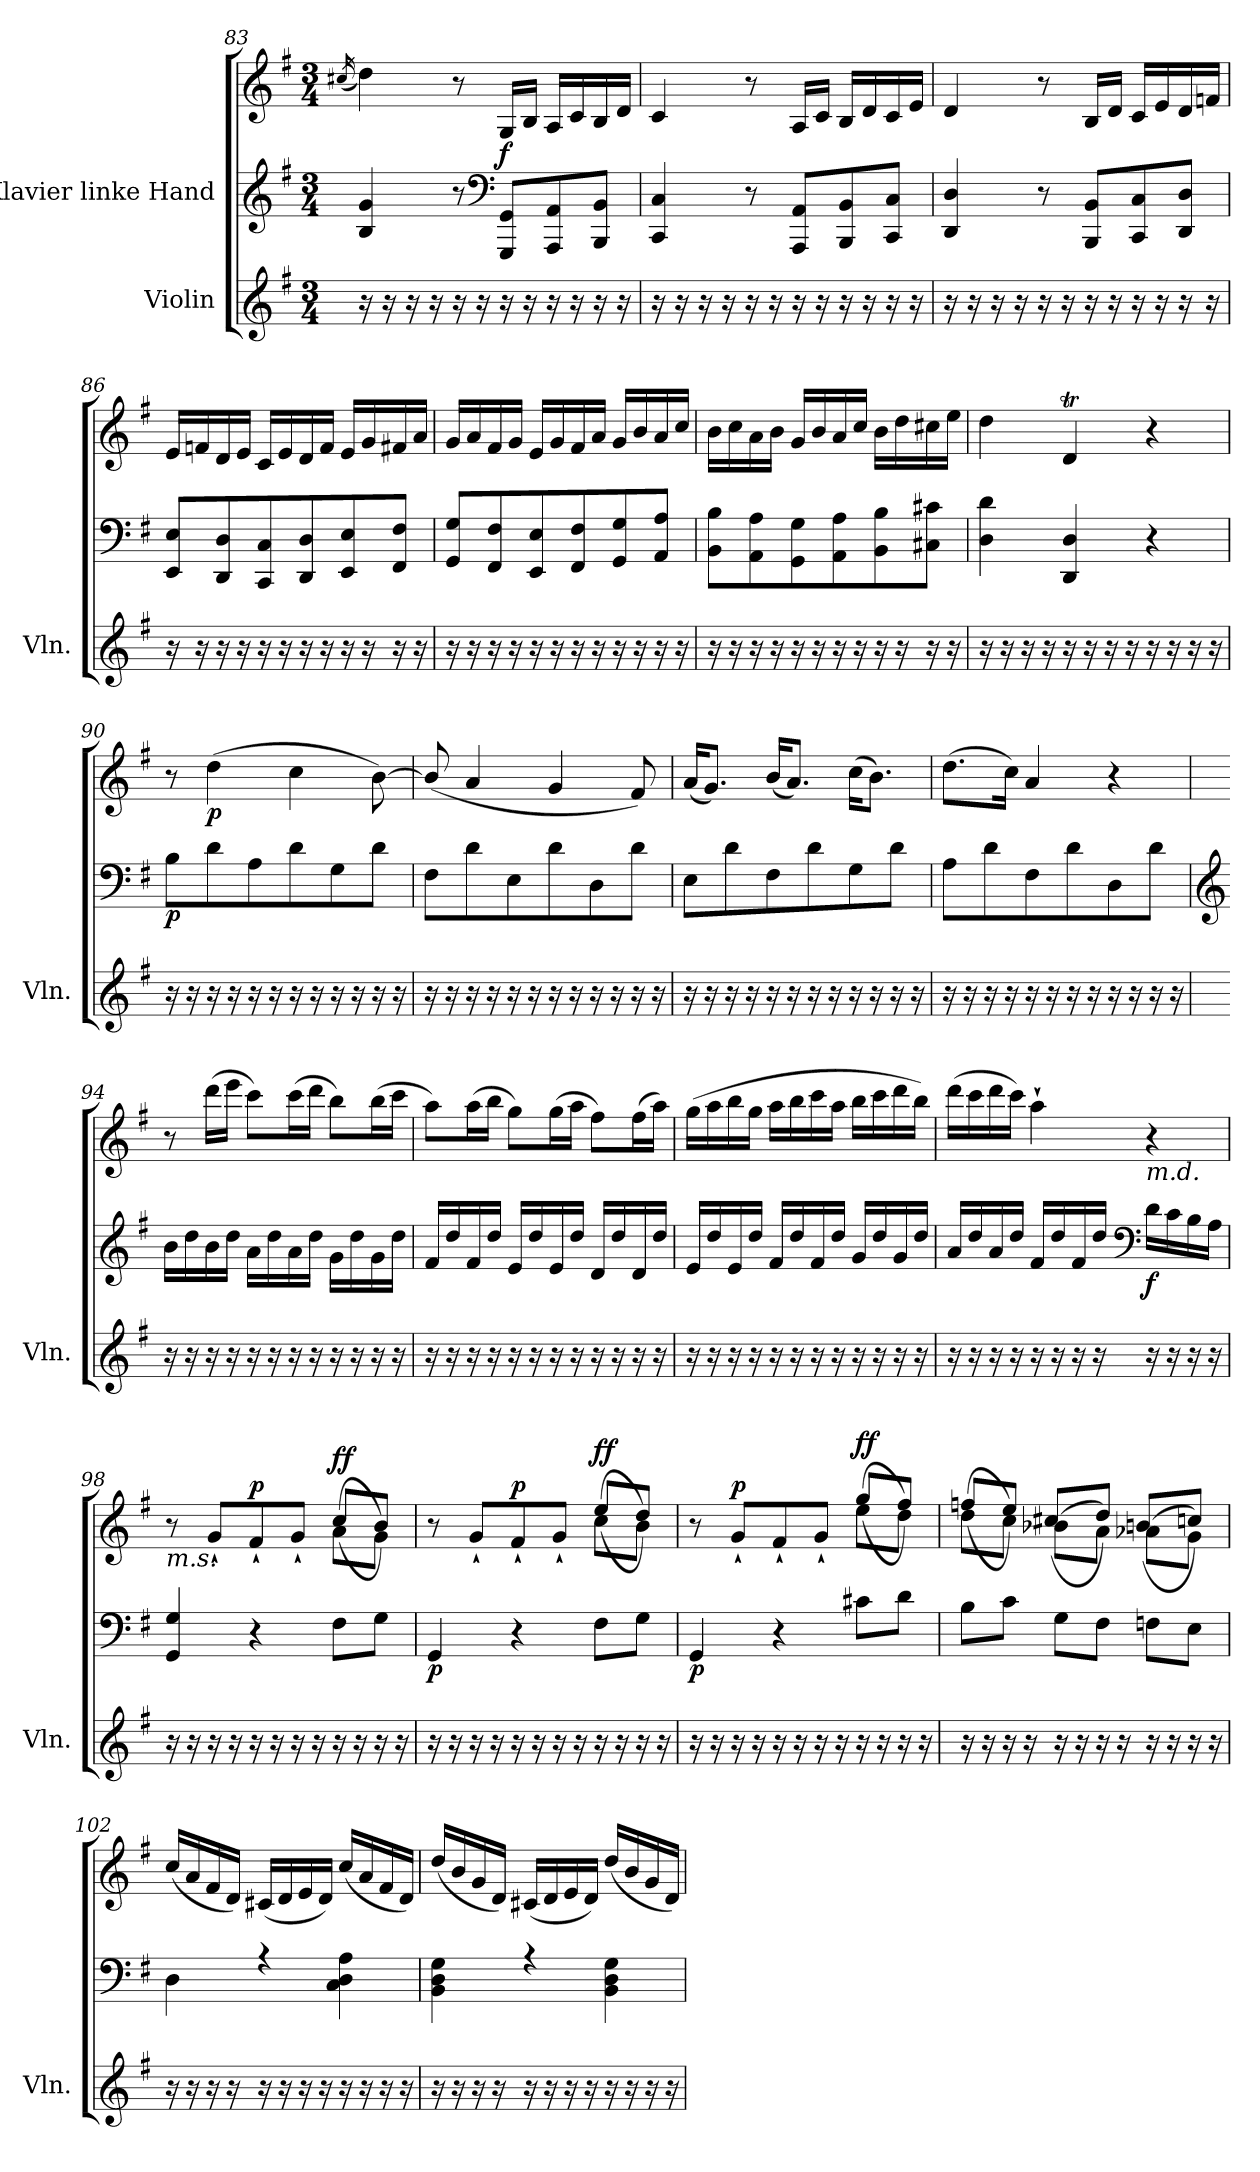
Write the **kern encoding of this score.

**kern	**kern	**kern	**dynam
*part2	*part1	*part1	*part1
*staff3	*staff2	*staff1	*staff1/2
*I"Violin	*I"Klavier linke Hand	*	*
*I'Vln.	*	*	*
*clefG2	*clefG2	*clefG2	*
*k[f#]	*k[f#]	*k[f#]	*
*M3/4	*M3/4	*M3/4	*
=83	=83	=83	=83
.	.	(<16qcc#X/	.
16r	4B/ 4g/	4dd\)	.
16r	.	.	.
16r	.	.	.
16r	.	.	.
16r	8r	8r	.
16r	.	.	.
*	*clefF4	*	*
!	!	!	!LO:DY:a=2
16r	8GGG/ 8GG/L	16G/LL	f
16r	.	16B/JJ	.
16r	8AAA/ 8AA/	16A/LL	.
16r	.	16c/	.
16r	8BBB/ 8BB/J	16B/	.
16r	.	16d/JJ	.
=84	=84	=84	=84
16r	4CC/ 4C/	4c/	.
16r	.	.	.
16r	.	.	.
16r	.	.	.
16r	8r	8r	.
16r	.	.	.
16r	8AAA/ 8AA/L	16A/LL	.
16r	.	16c/JJ	.
16r	8BBB/ 8BB/	16B/LL	.
16r	.	16d/	.
16r	8CC/ 8C/J	16c/	.
16r	.	16e/JJ	.
=85	=85	=85	=85
16r	4DD/ 4D/	4d/	.
16r	.	.	.
16r	.	.	.
16r	.	.	.
16r	8r	8r	.
16r	.	.	.
16r	8BBB/ 8BB/L	16B/LL	.
16r	.	16d/JJ	.
16r	8CC/ 8C/	16c/LL	.
16r	.	16e/	.
16r	8DD/ 8D/J	16d/	.
16r	.	16fn/JJ	.
!!LO:PB:g=z
=86	=86	=86	=86
16r	8EE/ 8E/L	16e/LL	.
16r	.	16fn/	.
16r	8DD/ 8D/	16d/	.
16r	.	16e/JJ	.
16r	8CC/ 8C/	16c/LL	.
16r	.	16e/	.
16r	8DD/ 8D/	16d/	.
16r	.	16f/JJ	.
16r	8EE/ 8E/	16e/LL	.
16r	.	16g/	.
16r	8FF#/ 8F#/J	16f#X/	.
16r	.	16a/JJ	.
=87	=87	=87	=87
16r	8GG/ 8G/L	16g/LL	.
16r	.	16a/	.
16r	8FF#/ 8F#/	16f#/	.
16r	.	16g/JJ	.
16r	8EE/ 8E/	16e/LL	.
16r	.	16g/	.
16r	8FF#/ 8F#/	16f#/	.
16r	.	16a/JJ	.
16r	8GG/ 8G/	16g/LL	.
16r	.	16b/	.
16r	8AA/ 8A/J	16a/	.
16r	.	16cc/JJ	.
=88	=88	=88	=88
16r	8BB\ 8B\L	16b\LL	.
16r	.	16cc\	.
16r	8AA\ 8A\	16a\	.
16r	.	16b\JJ	.
16r	8GG\ 8G\	16g/LL	.
16r	.	16b/	.
16r	8AA\ 8A\	16a/	.
16r	.	16cc/JJ	.
16r	8BB\ 8B\	16b\LL	.
16r	.	16dd\	.
16r	8C#X\ 8c#X\J	16cc#X\	.
16r	.	16ee\JJ	.
=89	=89	=89	=89
16r	4D\ 4d\	4dd\	.
16r	.	.	.
16r	.	.	.
16r	.	.	.
16r	4DD/ 4D/	4dT/	.
16r	.	.	.
16r	.	.	.
16r	.	.	.
16r	4r	4r	.
16r	.	.	.
16r	.	.	.
16r	.	.	.
!!LO:LB:g=z
=90	=90	=90	=90
!	!	!	!LO:DY:b=2
16r	8B\L	8r	p
16r	.	.	.
!	!	!	!LO:DY:b
16r	8d\	(>4dd\	p
16r	.	.	.
16r	8A\	.	.
16r	.	.	.
16r	8d\	4cc\	.
16r	.	.	.
16r	8G\	.	.
16r	.	.	.
16r	8d\J	[8b\)	.
16r	.	.	.
=91	=91	=91	=91
16r	8F#\L	(<8b/]	.
16r	.	.	.
16r	8d\	4a/	.
16r	.	.	.
16r	8E\	.	.
16r	.	.	.
16r	8d\	4g/	.
16r	.	.	.
16r	8D\	.	.
16r	.	.	.
16r	8d\J	8f#/)	.
16r	.	.	.
=92	=92	=92	=92
16r	8E\L	(<16a/KL	.
16r	.	8.g/J)	.
16r	8d\	.	.
16r	.	.	.
16r	8F#\	(<16b/KL	.
16r	.	8.a/J)	.
16r	8d\	.	.
16r	.	.	.
16r	8G\	(>16cc\KL	.
16r	.	8.b\J)	.
16r	8d\J	.	.
16r	.	.	.
!!LO:LB:g=z
=93	=93	=93	=93
16r	8A\L	(>8.dd\L	.
16r	.	.	.
16r	8d\	.	.
16r	.	16cc\Jk)	.
16r	8F#\	4a/	.
16r	.	.	.
16r	8d\	.	.
16r	.	.	.
16r	8D\	4r	.
16r	.	.	.
16r	8d\J	.	.
16r	.	.	.
=94	=94	=94	=94
*	*clefG2	*	*
16r	16b\LL	8r	.
16r	16dd\	.	.
16r	16b\	(>16ddd\LL	.
16r	16dd\JJ	16eee\JJ	.
16r	16a\LL	8ccc\L)	.
16r	16dd\	.	.
16r	16a\	(>16ccc\L	.
16r	16dd\JJ	16ddd\JJ	.
16r	16g\LL	8bb\L)	.
16r	16dd\	.	.
16r	16g\	(>16bb\L	.
16r	16dd\JJ	16ccc\JJ	.
=95	=95	=95	=95
16r	16f#/LL	8aa\L)	.
16r	16dd/	.	.
16r	16f#/	(>16aa\L	.
16r	16dd/JJ	16bb\JJ	.
16r	16e/LL	8gg\L)	.
16r	16dd/	.	.
16r	16e/	(>16gg\L	.
16r	16dd/JJ	16aa\JJ	.
16r	16d/LL	8ff#\L)	.
16r	16dd/	.	.
16r	16d/	(>16ff#\L	.
16r	16dd/JJ	16aa\JJ)	.
=96	=96	=96	=96
16r	16e/LL	(>16gg\LL	.
16r	16dd/	16aa\	.
16r	16e/	16bb\	.
16r	16dd/JJ	16gg\JJ	.
16r	16f#/LL	16aa\LL	.
16r	16dd/	16bb\	.
16r	16f#/	16ccc\	.
16r	16dd/JJ	16aa\JJ	.
16r	16g/LL	16bb\LL	.
16r	16dd/	16ccc\	.
16r	16g/	16ddd\	.
16r	16dd/JJ	16bb\JJ)	.
!!LO:PB:g=z
=97	=97	=97	=97
16r	16a/LL	(>16ddd\LL	.
16r	16dd/	16ccc\	.
16r	16a/	16ddd\	.
16r	16dd/JJ	16ccc\JJ)	.
16r	16f#/LL	4aa`\	.
16r	16dd/	.	.
16r	16f#/	.	.
16r	16dd/JJ	.	.
*	*clefF4	*	*
!	!	!LO:TX:b:i:t=m.d.	!
!	!	!	!LO:DY:b=2
16r	16d\LL	4r	f
16r	16c\	.	.
16r	16B\	.	.
16r	16A\JJ	.	.
=98	=98	=98	=98
*	*	*^	*
!	!	!LO:TX:b:i:t=m.s.	!	!
16r	4GG/ 4G/	8r	2ryy	.
16r	.	.	.	.
16r	.	8g`/L	.	.
16r	.	.	.	.
!	!	!	!	!LO:DY:a
16r	4r	8f#`/	.	p
16r	.	.	.	.
16r	.	8g`/J	.	.
16r	.	.	.	.
!	!	!	!	!LO:DY:b=2
!	!	!	!	!LO:DY:n=1:a
16r	8F#\L	(<8a\L	(>8cc/L	f f
16r	.	.	.	.
16r	8G\J	8g\J)	8b/J)	.
16r	.	.	.	.
=99	=99	=99	=99	=99
!	!	!	!	!LO:DY:b=2
16r	4GG/	8r	2ryy	p
16r	.	.	.	.
16r	.	8g`/L	.	.
16r	.	.	.	.
!	!	!	!	!LO:DY:a
16r	4r	8f#`/	.	p
16r	.	.	.	.
16r	.	8g`/J	.	.
16r	.	.	.	.
!	!	!	!	!LO:DY:b=2
!	!	!	!	!LO:DY:n=1:a
16r	8F#\L	(<8cc\L	(>8ee/L	f f
16r	.	.	.	.
16r	8G\J	8b\J)	8dd/J)	.
16r	.	.	.	.
=100	=100	=100	=100	=100
!	!	!	!	!LO:DY:b=2
16r	4GG/	8r	2ryy	p
16r	.	.	.	.
!	!	!	!	!LO:DY:a
16r	.	8g`/L	.	p
16r	.	.	.	.
16r	4r	8f#`/	.	.
16r	.	.	.	.
16r	.	8g`/J	.	.
16r	.	.	.	.
!	!	!	!	!LO:DY:b=2
!	!	!	!	!LO:DY:n=1:a
16r	8c#X\L	(<8ee\L	(>8gg/L	f f
16r	.	.	.	.
16r	8d\J	8dd\J)	8ff#/J)	.
16r	.	.	.	.
!!LO:LB:g=z	!!
=101	=101	=101	=101	=101
16r	8B\L	(<8dd\L	(>8ffn/L	.
16r	.	.	.	.
16r	8c\J	8cc\J)	8ee/J)	.
16r	.	.	.	.
16r	8G\L	(<8b-X\L	(>8cc#X/L	.
16r	.	.	.	.
16r	8F#\J	8a\J)	8dd/J)	.
16r	.	.	.	.
16r	8Fn\L	(<8a-X\L	(>8bn/L	.
16r	.	.	.	.
16r	8E\J	8g\J)	8ccn/J)	.
16r	.	.	.	.
*	*	*v	*v	*
=102	=102	=102	=102
*	*^	*	*
16r	2.ryy	4D\	(<16cc/LL	.
16r	.	.	16a/	.
16r	.	.	16f#/	.
16r	.	.	16d/JJ)	.
16r	.	4rA	(<16c#X/LL	.
16r	.	.	16d/	.
16r	.	.	16e/	.
16r	.	.	16d/JJ)	.
16r	.	4C\ 4D\ 4A\	(<16cc/LL	.
16r	.	.	16a/	.
16r	.	.	16f#/	.
16r	.	.	16d/JJ)	.
=103	=103	=103	=103	=103
16r	2.ryy	4BB\ 4D\ 4G\	(<16dd/LL	.
16r	.	.	16b/	.
16r	.	.	16g/	.
16r	.	.	16d/JJ)	.
16r	.	4rA	(<16c#X/LL	.
16r	.	.	16d/	.
16r	.	.	16e/	.
16r	.	.	16d/JJ)	.
16r	.	4BB\ 4D\ 4G\	(<16dd/LL	.
16r	.	.	16b/	.
16r	.	.	16g/	.
16r	.	.	16d/JJ)	.
*	*v	*v	*	*
=	=	=	=
*-	*-	*-	*-
